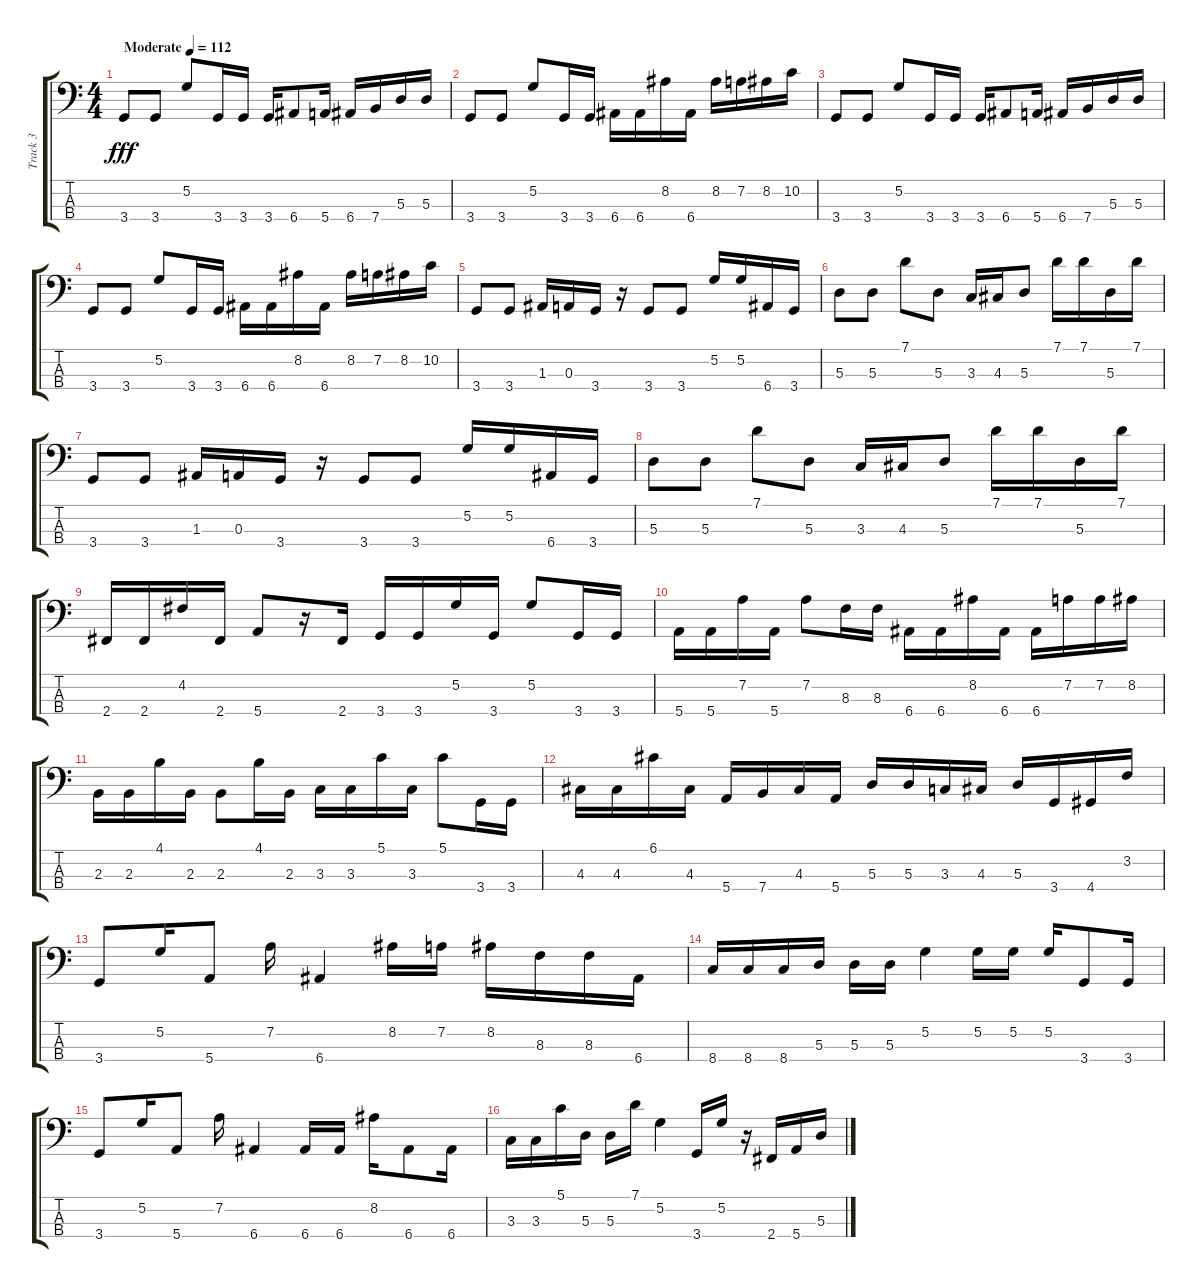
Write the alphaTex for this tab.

\track ("Track 3" "Track 3") {instrument fretlessbass}
\staff {score tabs}
\tuning (G2 D2 A1 E1) {hide}
\ts (4 4)
\tempo (112 "Moderate")
\clef f4
\ks c
3.4.8{dy fff instrument fretlessbass} 3.4.8 5.2.8 3.4.16 3.4.16 3.4.16 6.4.8 5.4.16 6.4.16 7.4.16 5.3.16 5.3.16 |
3.4.8 3.4.8 5.2.8 3.4.16 3.4.16 6.4.16 6.4.16 8.2.16 6.4.16 8.2.16 7.2.16 8.2.16 10.2.16 |
3.4.8 3.4.8 5.2.8 3.4.16 3.4.16 3.4.16 6.4.8 5.4.16 6.4.16 7.4.16 5.3.16 5.3.16 |
3.4.8 3.4.8 5.2.8 3.4.16 3.4.16 6.4.16 6.4.16 8.2.16 6.4.16 8.2.16 7.2.16 8.2.16 10.2.16 |
3.4.8 3.4.8 1.3.16 0.3.16 3.4.16 r.16 3.4.8 3.4.8 5.2.16 5.2.16 6.4.16 3.4.16 |
5.3.8 5.3.8 7.1.8 5.3.8 3.3.16 4.3.16 5.3.8 7.1.16 7.1.16 5.3.16 7.1.16 |
3.4.8 3.4.8 1.3.16 0.3.16 3.4.16 r.16 3.4.8 3.4.8 5.2.16 5.2.16 6.4.16 3.4.16 |
5.3.8 5.3.8 7.1.8 5.3.8 3.3.16 4.3.16 5.3.8 7.1.16 7.1.16 5.3.16 7.1.16 |
2.4.16 2.4.16 4.2.16 2.4.16 5.4.8 r.16 2.4.16 3.4.16 3.4.16 5.2.16 3.4.16 5.2.8 3.4.16 3.4.16 |
5.4.16 5.4.16 7.2.16 5.4.16 7.2.8 8.3.16 8.3.16 6.4.16 6.4.16 8.2.16 6.4.16 6.4.16 7.2.16 7.2.16 8.2.16 |
2.3.16 2.3.16 4.1.16 2.3.16 2.3.8 4.1.16 2.3.16 3.3.16 3.3.16 5.1.16 3.3.16 5.1.8 3.4.16 3.4.16 |
4.3.16 4.3.16 6.1.16 4.3.16 5.4.16 7.4.16 4.3.16 5.4.16 5.3.16 5.3.16 3.3.16 4.3.16 5.3.16 3.4.16 4.4.16 3.2.16 |
3.4.8 5.2.16 5.4.8 7.2.16 6.4.4 8.2.16 7.2.16 8.2.16 8.3.16 8.3.16 6.4.16 |
8.4.16 8.4.16 8.4.16 5.3.16 5.3.16 5.3.16 5.2.4 5.2.16 5.2.16 5.2.16 3.4.8 3.4.16 |
3.4.8 5.2.16 5.4.8 7.2.16 6.4.4 6.4.16 6.4.16 8.2.16 6.4.8 6.4.16 |
3.3.16 3.3.16 5.1.16 5.3.16 5.3.16 7.1.16 5.2.4 3.4.16 5.2.16 r.16 2.4.16 5.4.16 5.3.16
